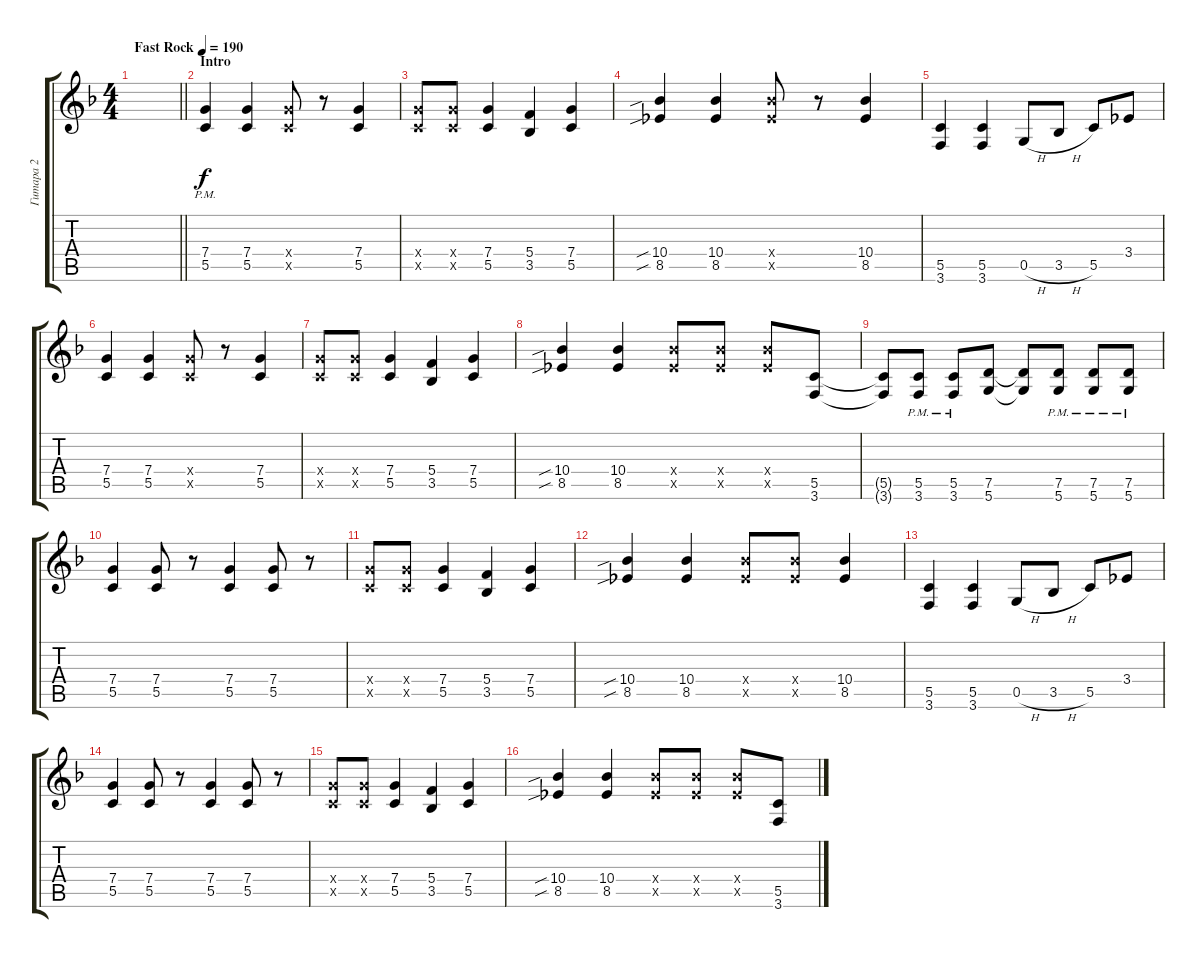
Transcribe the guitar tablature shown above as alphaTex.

\track ("Гитара 2" "Гитара 2") {instrument distortionguitar}
\staff {score tabs}
\tuning (D4 A3 F3 C3 G2 D2) {hide}
\ts (4 4)
\tempo (190 "Fast Rock")
\clef g2
\barLineRight lightlight
\ks dminor
|
\section ("" "Intro")
(7.4{pm} 5.5{pm}).4 (7.4 5.5).4 (7.4{x} 5.5{x}).8 r.8 (7.4 5.5).4 |
(7.4{x} 5.5{x}).8 (7.4{x} 5.5{x}).8 (7.4 5.5).4 (5.4 3.5).4 (7.4 5.5).4 |
(10.4{sib} 8.5{sib}).4 (10.4 8.5).4 (10.4{x} 8.5{x}).8 r.8 (10.4 8.5).4 |
(5.5 3.6).4 (5.5 3.6).4 0.5{h}.8 3.5{h}.8 5.5.8 3.4.8 |
(7.4 5.5).4 (7.4 5.5).4 (7.4{x} 5.5{x}).8 r.8 (7.4 5.5).4 |
(7.4{x} 5.5{x}).8 (7.4{x} 5.5{x}).8 (7.4 5.5).4 (5.4 3.5).4 (7.4 5.5).4 |
(10.4{sib} 8.5{sib}).4 (10.4 8.5).4 (10.4{x} 8.5{x}).8 (10.4{x} 8.5{x}).8 (10.4{x} 8.5{x}).8 (5.5 3.6).8 |
(5.5{t} 3.6{t}).8 (5.5{pm} 3.6{pm}).8 (5.5{pm} 3.6{pm}).8 (7.5 5.6).8 (7.5{t} 5.6{t}).8 (7.5{pm} 5.6{pm}).8 (7.5{pm} 5.6{pm}).8 (7.5{pm} 5.6{pm}).8 |
(7.4 5.5).4 (7.4 5.5).8 r.8 (7.4 5.5).4 (7.4 5.5).8 r.8 |
(7.4{x} 5.5{x}).8 (7.4{x} 5.5{x}).8 (7.4 5.5).4 (5.4 3.5).4 (7.4 5.5).4 |
(10.4{sib} 8.5{sib}).4 (10.4 8.5).4 (10.4{x} 8.5{x}).8 (10.4{x} 8.5{x}).8 (10.4 8.5).4 |
(5.5 3.6).4 (5.5 3.6).4 0.5{h}.8 3.5{h}.8 5.5.8 3.4.8 |
(7.4 5.5).4 (7.4 5.5).8 r.8 (7.4 5.5).4 (7.4 5.5).8 r.8 |
(7.4{x} 5.5{x}).8 (7.4{x} 5.5{x}).8 (7.4 5.5).4 (5.4 3.5).4 (7.4 5.5).4 |
(10.4{sib} 8.5{sib}).4 (10.4 8.5).4 (10.4{x} 8.5{x}).8 (10.4{x} 8.5{x}).8 (10.4{x} 8.5{x}).8 (5.5 3.6).8
